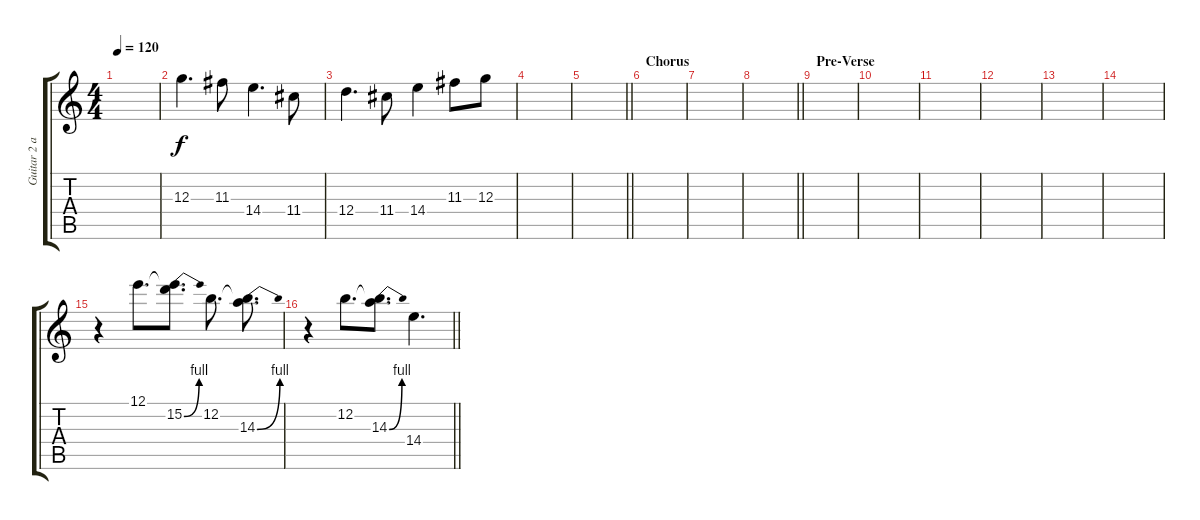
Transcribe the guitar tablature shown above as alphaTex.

\track ("Guitar 2 and harmony" "Guitar 2 a") {instrument distortionguitar}
\staff {score tabs}
\tuning (E4 B3 G3 D3 A2 E2) {hide}
\ts (4 4)
\tempo 120
\clef g2
\ks c
|
12.3.4{d} 11.3.8 14.4.4{d} 11.4.8 |
12.4.4{d} 11.4.8 14.4.4 11.3.8 12.3.8 |
|
\barLineRight lightlight
|
\section ("" "Chorus")
|
|
\barLineRight lightlight
|
\section ("" "Pre-Verse")
|
|
|
|
|
|
r.4 12.1.8{d} (12.1{t} 15.2{be (bend 0 0 60 4)}).8{d} 12.2.8{d} (12.2{t} 14.3{be (bend 0 0 60 4)}).8{d} |
\barLineRight lightlight
r.4 12.2.8{d} (12.2{t} 14.3{be (bend 0 0 60 4)}).8{d} 14.4.4{d}
